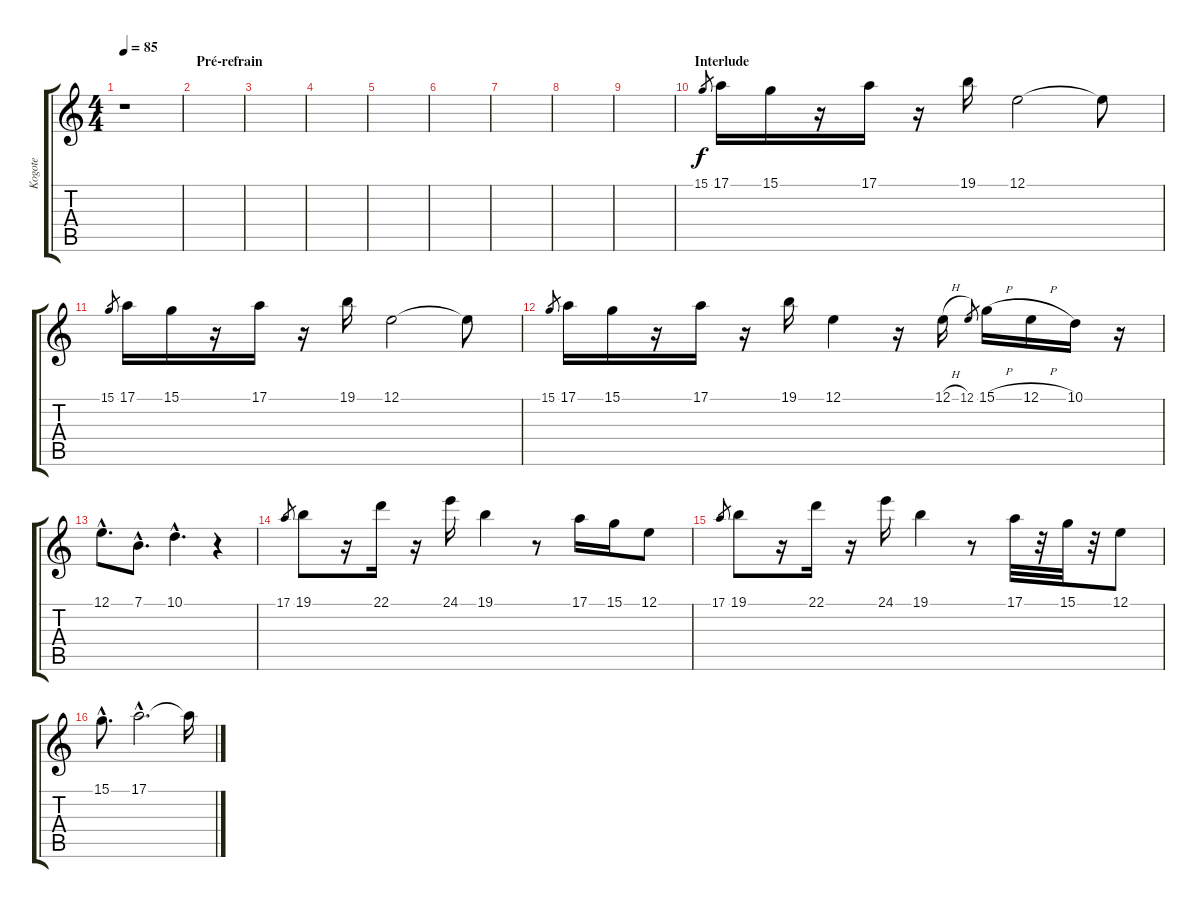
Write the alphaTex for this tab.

\track ("Kogote" "Kogote") {instrument panflute}
\staff {score tabs}
\tuning (E4 B3 G3 D3 A2 E2) {hide}
\ts (4 4)
\tempo 85
\clef g2
\ks c
r.1{dy mp} |
\section ("" "Pré-refrain")
|
|
|
|
|
|
|
|
\section ("" "Interlude")
15.1.8{gr dy f} 17.1.16 15.1.16 r.16 17.1.16 r.16 19.1.16 12.1.2 12.1{t}.8 |
15.1.8{gr} 17.1.16 15.1.16 r.16 17.1.16 r.16 19.1.16 12.1.2 12.1{t}.8 |
15.1.8{gr} 17.1.16 15.1.16 r.16 17.1.16 r.16 19.1.16 12.1.4 r.16 12.1{h}.16 12.1.8{gr} 15.1{h}.16 12.1{h}.16 10.1.16 r.16 |
12.1{hac}.8{d} 7.1{hac}.8{d} 10.1{hac}.4{d} r.4 |
17.1.8{gr} 19.1.8 r.16 22.1.16 r.16 24.1.16 19.1.4 r.8 17.1.16 15.1.16 12.1.8 |
17.1.8{gr} 19.1.8 r.16 22.1.16 r.16 24.1.16 19.1.4 r.8 17.1.32 r.32 15.1.32 r.32 12.1.8 |
15.1{hac}.8{d} 17.1{hac}.2{d} 17.1{t}.16
